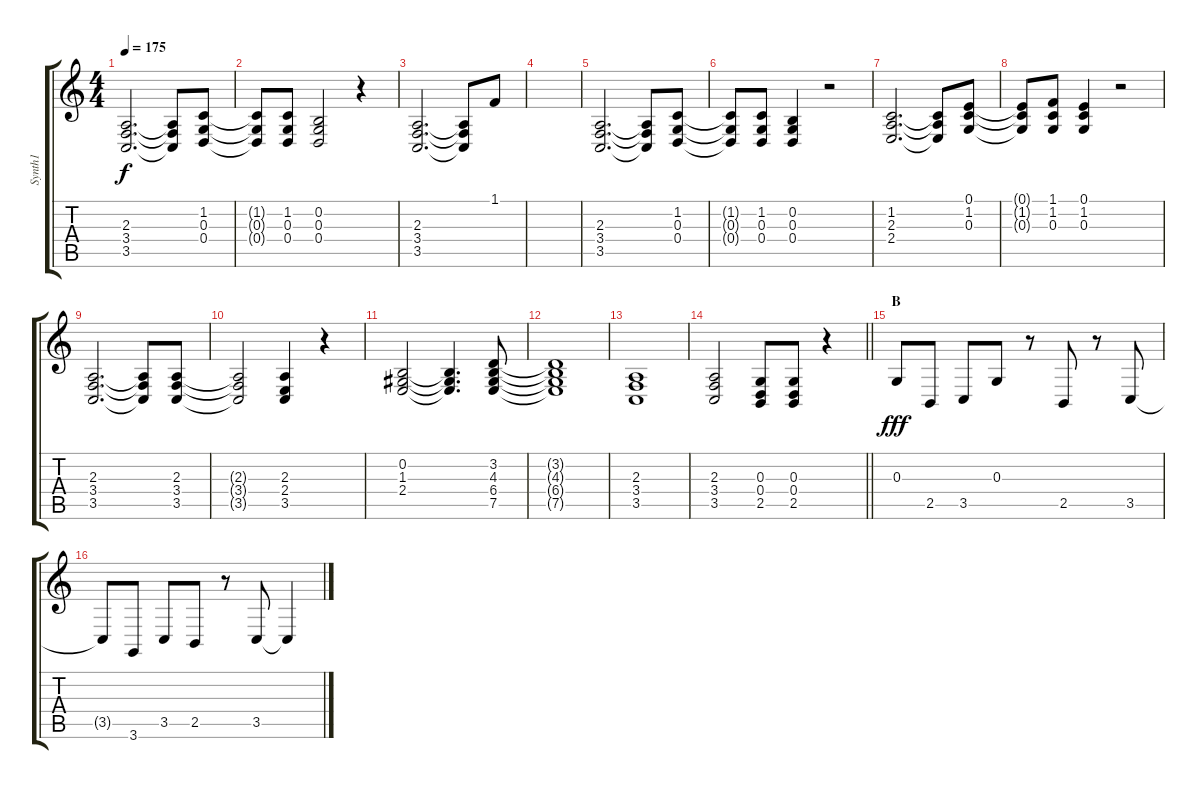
\track ("Synth1" "Synth1") {instrument choiraahs}
\staff {score tabs}
\tuning (E4 B3 G3 D3 A2 E2) {hide}
\ts (4 4)
\tempo 175
\clef g2
\ks c
(2.3 3.4 3.5).2{d dy f} (2.3{t} 3.4{t} 3.5{t}).8 (1.2 0.3 0.4).8 |
(1.2{t} 0.3{t} 0.4{t}).8 (1.2 0.3 0.4).8 (0.2 0.3 0.4).2 r.4 |
(2.3 3.4 3.5).2{d} (2.3{t} 3.4{t} 3.5{t}).8 1.1.8 |
|
(2.3 3.4 3.5).2{d} (2.3{t} 3.4{t} 3.5{t}).8 (1.2 0.3 0.4).8 |
(1.2{t} 0.3{t} 0.4{t}).8 (1.2 0.3 0.4).8 (0.2 0.3 0.4).4 r.2 |
(1.2 2.3 2.4).2{d} (1.2{t} 2.3{t} 2.4{t}).8 (0.1 1.2 0.3).8 |
(0.1{t} 1.2{t} 0.3{t}).8 (1.1 1.2 0.3).8 (0.1 1.2 0.3).4 r.2 |
(2.3 3.4 3.5).2{d} (2.3{t} 3.4{t} 3.5{t}).8 (2.3 3.4 3.5).8 |
(2.3{t} 3.4{t} 3.5{t}).2 (2.3 2.4 3.5).4 r.4 |
(0.2 1.3 2.4).2 (0.2{t} 1.3{t} 2.4{t}).4{d} (3.2 4.3 6.4 7.5).8 |
(3.2{t} 4.3{t} 6.4{t} 7.5{t}).1 |
(2.3 3.4 3.5).1 |
\barLineRight lightlight
(2.3 3.4 3.5).2 (0.3 0.4 2.5).8 (0.3 0.4 2.5).8 r.4 |
\section ("" "B")
0.3.8{dy fff} 2.5.8 3.5.8 0.3.8 r.8 2.5.8 r.8 3.5.8 |
3.5{t}.8 3.6.8 3.5.8 2.5.8 r.8 3.5.8 3.5{t}.4
